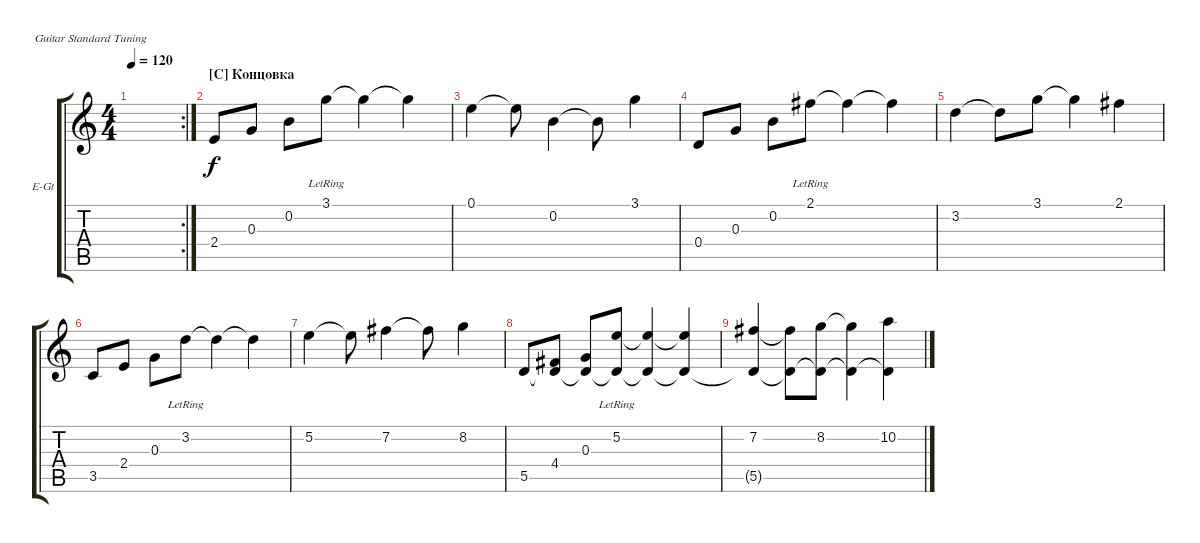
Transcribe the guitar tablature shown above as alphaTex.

\defaultSystemsLayout 4
\bracketExtendMode groupsimilarinstruments
\firstSystemTrackNameOrientation horizontal
\otherSystemsTrackNameOrientation horizontal
\track ("Electric Guitar Clean" "E-Gt") {instrument electricguitarclean}
\staff {score tabs}
\tuning (E4 B3 G3 D3 A2 E2)
\rc 2
\ts (4 4)
\tempo 120
\clef g2
\ks c
|
\section ("C" "Концовка")
2.4.8 0.3.8 0.2.8 3.1{lr}.8 3.1{t}.4 3.1{t}.4 |
0.1.4 0.1{t}.8 0.2.4 0.2{t}.8 3.1.4 |
0.4.8 0.3.8 0.2.8 2.1{lr}.8 2.1{t}.4 2.1{t}.4 |
3.2.4 3.2{t}.8 3.1.8 3.1{t}.4 2.1.4 |
3.5.8 2.4.8 0.3.8 3.2{lr}.8 3.2{t}.4 3.2{t}.4 |
5.2.4 5.2{t}.8 7.2.4 7.2{t}.8 8.2.4 |
5.5.8 (4.4 5.5{t}).8 (0.3 5.5{t}).8 (5.2{lr} 5.5{t}).8 (5.2{t} 5.5{t}).4 (5.2{t} 5.5{t}).4 |
(7.2 5.5{t}).4 (7.2{t} 5.5{t}).8 (8.2 5.5{t}).8 (8.2{t} 5.5{t}).4 (10.2 5.5{t}).4
